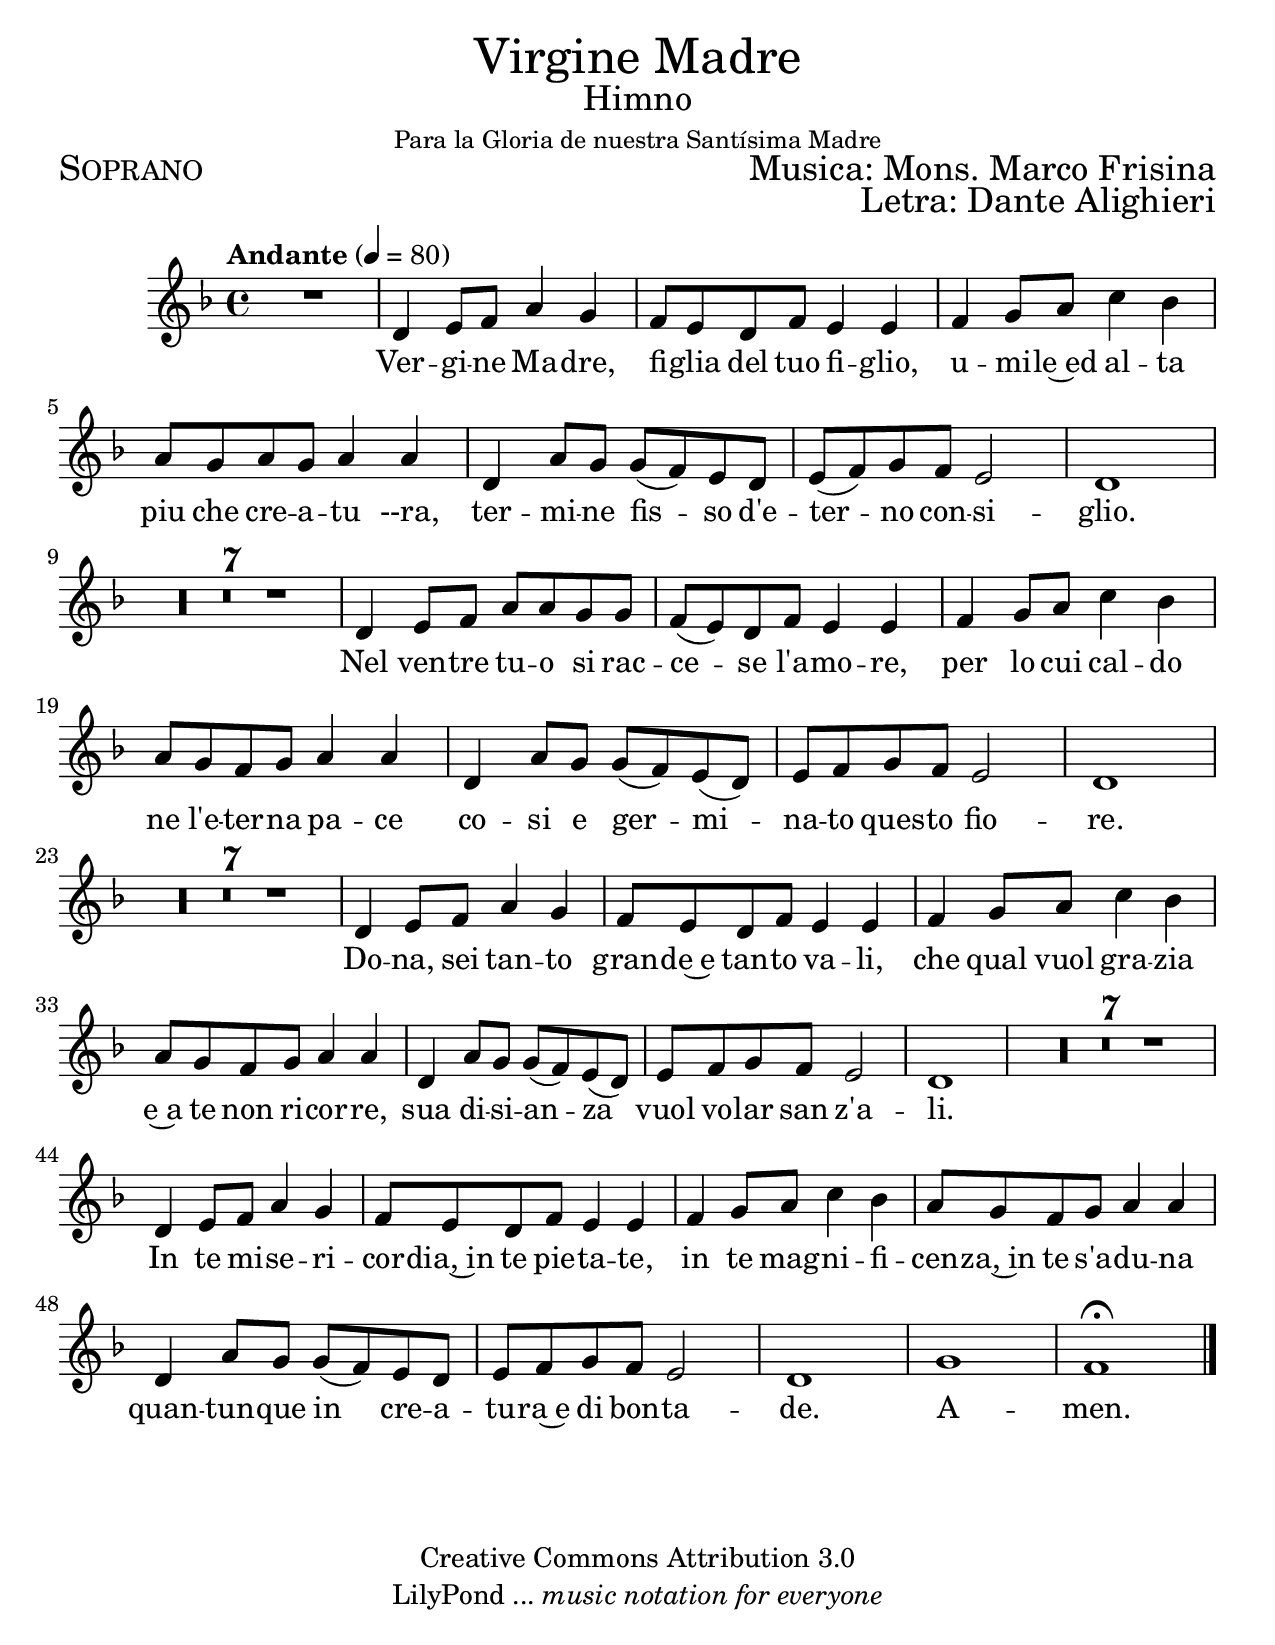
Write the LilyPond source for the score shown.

% ****************************************************************
%	Virgine Madre - Soprano
%	by serach.sam@
% ****************************************************************
\language "espanol"
\version "2.19.49"

#(set-global-staff-size 24)

% --- Parametro globales
global = {
  \tempo "Andante" 4=80
  \key re \minor
  \time 4/4
  s1*52
  \bar "|."
}

\markup { \fill-line { \center-column { \fontsize #5 "Virgine Madre" \fontsize #2 "Himno" \small "Para la Gloria de nuestra Santísima Madre" } } }
\markup { \fill-line { \fontsize #2 \smallCaps "Soprano" \fontsize #2 "Musica: Mons. Marco Frisina"  } }
\markup { \fill-line { " " \fontsize #2 "Letra: Dante Alighieri"  } }
\header {
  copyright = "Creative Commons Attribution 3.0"
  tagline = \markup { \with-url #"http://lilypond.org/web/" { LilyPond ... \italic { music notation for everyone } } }
  breakbefore = ##t 
}

% --- Musica
tenor = \relative do' {
  \compressFullBarRests
  \dynamicUp
  
  R1				| %1
  re4 mi8 fa la4 sol		| %2
  fa8 mi re fa mi4 mi		| %3
  fa4 sol8 la do4 sib		| %4
  la8 sol la sol la4 la		| %5
  re,4 la'8 sol sol( fa) mi re	| %6
  mi8( fa) sol fa mi2		| %7
  re1				| %8
  R1*7				| %15
  re4 mi8 fa la la sol sol	| %16
  fa8( mi) re fa mi4 mi		| %17
  fa4 sol8 la do4 sib		| %18
  la8 sol fa sol la4 la		| %19
  re,4 la'8 sol sol( fa) mi( re)	| %20
  mi8 fa sol fa mi2		| %21
  re1				| %22
  R1*7				| %29
  re4 mi8 fa la4 sol		| %30
  fa8 mi re fa mi4 mi		| %31
  fa4 sol8 la do4 sib		| %32
  la8 sol fa sol la4 la		| %33
  re,4 la'8 sol sol( fa) mi( re)	| %34
  mi8 fa sol fa mi2		| %35
  re1				| %36
  R1*7				| %43
  re4 mi8 fa la4 sol		| %44
  fa8 mi re fa mi4 mi		| %45
  fa4 sol8 la do4 sib		| %46
  la8 sol fa sol la4 la		| %47
  re,4 la'8 sol sol( fa) mi re	| %48
  mi8 fa sol fa mi2		| %49
  re1				| %50
  sol1				| %51
  fa1 \fermata			| %52
}

% --- Letra
letra = \lyricmode {
  Ver -- gi -- ne Ma -- dre, fi -- glia del tuo fi -- glio, u -- mi -- le~ed al -- ta 
  piu che cre -- a -- tu --ra, ter -- mi -- ne fis -- so d'e -- ter -- no con -- si -- glio.
  Nel ven -- tre tu -- o si rac -- ce -- se l'a -- mo -- re, per lo cui cal -- do ne l'e -- ter -- na pa -- ce
  co -- si e ger -- mi -- na -- to ques -- to fio -- re.
  Do -- na, sei tan -- to gran -- de~e tan -- to va -- li, che qual vuol gra -- zia
  e~a te non ri -- cor -- re, sua di -- si -- an -- za vuol vo -- lar san z'a -- li.
  In te mi -- se -- ri -- cor -- dia,~in te pie -- ta -- te, in te mag -- ni -- fi -- cen -- za,~in te s'a -- du -- na
  quan -- tun -- que in cre -- a -- tu -- ra~e di bon -- ta -- de. A -- men.
}

\score {
  <<
    \new Staff <<
        \new Voice = "voz" << \global \tenor >>
        \new Lyrics \lyricsto "voz" \letra
    >>
  >>
  \midi {}
  \layout {}
}

\paper {
  #(set-paper-size "letter")
}